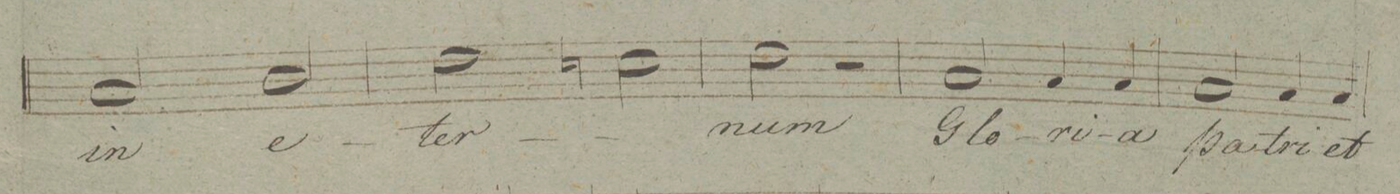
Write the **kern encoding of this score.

**kern	**text	**dynam
*I"Tenore.	*	*
*clefC4	*	*
*k[b-]	*	*
*met(c|)	*	*
*M2/2	*	*
2G/	in	.
2A/	e-	.
=46	=46	=46
2c\	-ter-	.
2Bn\	.	.
=47	=47	=47
2c\	-num	.
2r	.	.
=48	=48	=48
2G/	Glo-	.
4G/	-ri-	.
4G/	-a	.
=49	=49	=49
2G/	pa-	.
4G/	-tri	.
4G/	et	.
=50	=50	=50
*-	*-	*-
